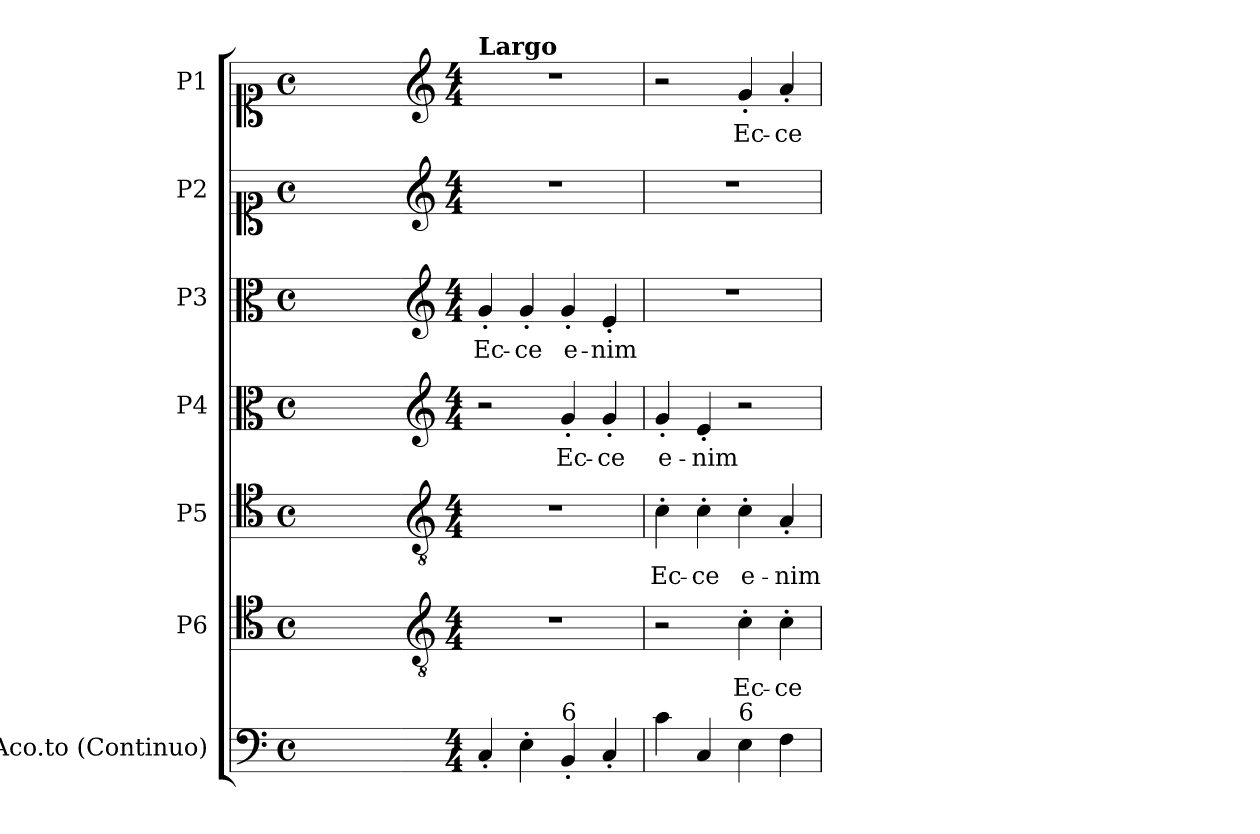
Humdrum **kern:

**kern	**kern	**text	**kern	**text	**kern	**text	**kern	**text	**kern	**kern	**text
*part7	*part6	*part6	*part5	*part5	*part4	*part4	*part3	*part3	*part2	*part1	*part1
*staff7	*staff6	*staff6	*staff5	*staff5	*staff4	*staff4	*staff3	*staff3	*staff2	*staff1	*staff1
*I"Aco.to (Continuo)	*I"P6	*	*I"P5	*	*I"P4	*	*I"P3	*	*I"P2	*I"P1	*
*I'Cont.	*	*	*	*	*	*	*	*	*	*	*
!!LO:PB:g=z
*clefF4	*clefC4	*	*clefC4	*	*clefC3	*	*clefC3	*	*clefC1	*clefC1	*
*	*ITrd7c12	*	*ITrd7c12	*	*	*	*	*	*	*	*
*k[]	*k[]	*	*k[]	*	*k[]	*	*k[]	*	*k[]	*k[]	*
*C:	*C:	*	*C:	*	*C:	*	*C:	*	*C:	*C:	*
*M4/4	*M4/4	*	*M4/4	*	*M4/4	*	*M4/4	*	*M4/4	*M4/4	*
*met(c)	*met(c)	*	*met(c)	*	*met(c)	*	*met(c)	*	*met(c)	*met(c)	*
=1	=1	=1	=1	=1	=1	=1	=1	=1	=1	=1	=1
1ryy	1ryy	.	1ryy	.	1ryy	.	1ryy	.	1ryy	1ryy	.
=1-	=1-	=1-	=1-	=1-	=1-	=1-	=1-	=1-	=1-	=1-	=1-
*	*clefGv2	*	*clefGv2	*	*clefG2	*	*clefG2	*	*clefG2	*clefG2	*
*M4/4	*M4/4	*	*M4/4	*	*M4/4	*	*M4/4	*	*M4/4	*M4/4	*
*	*	*	*	*	*	*	*	*	*	*MM50	*
!	!	!	!	!	!	!	!	!	!	!LO:TX:a:B:t=Largo	!
!	!	!	!	!	!	!	!	!LO:LY:b:color=#000000	!	!	!
4C'i/	1r	.	1r	.	2r	.	4g'i/	Ec-	1r	1r	.
!	!	!	!	!	!	!	!	!LO:LY:b:color=#000000	!	!	!
4E'i\	.	.	.	.	.	.	4g'i/	-ce	.	.	.
!	!	!	!	!	!	!LO:LY:b:color=#000000	!	!	!	!	!
!LO:TX:a:t=6	!	!	!	!	!	!	!	!	!	!	!
!	!	!	!	!	!	!	!	!LO:LY:b:color=#000000	!	!	!
4BB'i/	.	.	.	.	4g'i/	Ec-	4g'i/	e-	.	.	.
!	!	!	!	!	!	!LO:LY:b:color=#000000	!	!	!	!	!
!	!	!	!	!	!	!	!	!LO:LY:b:color=#000000	!	!	!
4C'i/	.	.	.	.	4g'i/	-ce	4e'i/	-nim	.	.	.
=2	=2	=2	=2	=2	=2	=2	=2	=2	=2	=2	=2
!	!	!	!	!LO:LY:b:color=#000000	!	!	!	!	!	!	!
!	!	!	!	!	!	!LO:LY:b:color=#000000	!	!	!	!	!
4ci\	2r	.	4C'i\	Ec-	4g'i/	e-	1r	.	1r	2r	.
!	!	!	!	!LO:LY:b:color=#000000	!	!	!	!	!	!	!
!	!	!	!	!	!	!LO:LY:b:color=#000000	!	!	!	!	!
4Ci/	.	.	4C'i\	-ce	4e'i/	-nim	.	.	.	.	.
!	!	!LO:LY:b:color=#000000	!	!	!	!	!	!	!	!	!
!	!	!	!	!LO:LY:b:color=#000000	!	!	!	!	!	!	!
!LO:TX:a:t=6	!	!	!	!	!	!	!	!	!	!	!
!	!	!	!	!	!	!	!	!	!	!	!LO:LY:b:color=#000000
4Ei\	4C'i\	Ec-	4C'i\	e-	2r	.	.	.	.	4g'i/	Ec-
!	!	!LO:LY:b:color=#000000	!	!	!	!	!	!	!	!	!
!	!	!	!	!LO:LY:b:color=#000000	!	!	!	!	!	!	!
!	!	!	!	!	!	!	!	!	!	!	!LO:LY:b:color=#000000
4Fi\	4C'i\	-ce	4AA'i/	-nim	.	.	.	.	.	4a'i/	-ce
=	=	=	=	=	=	=	=	=	=	=	=
*-	*-	*-	*-	*-	*-	*-	*-	*-	*-	*-	*-
